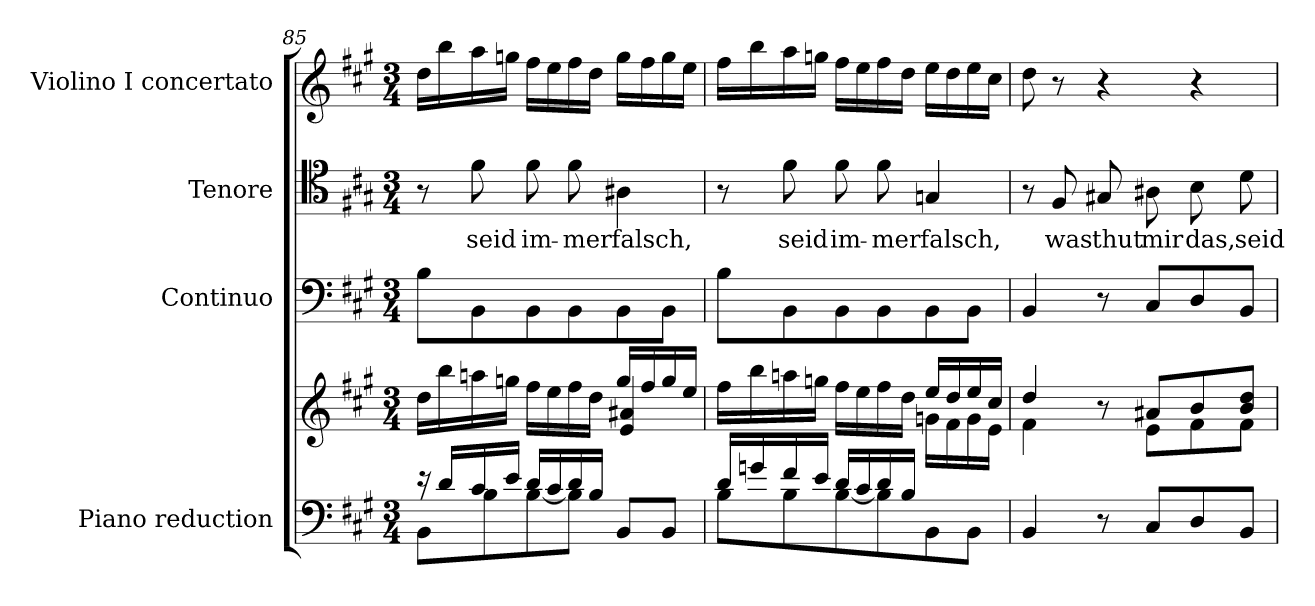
**kern	**kern	**kern	**kern	**text	**kern
*part4	*part4	*part3	*part2	*part2	*part1
*staff5	*staff4	*staff3	*staff2	*staff2	*staff1
*I"Piano reduction	*	*I"Continuo	*I"Tenore	*	*I"Violino I concertato
*I'Pno	*	*	*	*	*I'Vln
!!LO:LB:g=z
*clefF4	*clefG2	*clefF4	*clefC4	*	*clefG2
*k[f#c#g#]	*k[f#c#g#]	*k[f#c#g#]	*k[f#c#g#]	*	*k[f#c#g#]
*M3/4	*M3/4	*M3/4	*M3/4	*	*M3/4
=85	=85	=85	=85	=85	=85
*^	*^	*	*	*	*
16r	8BB\L	16dd\LL	2ryy	8B\L	8r	.	16dd\LL
16d/LL	.	16bb\	.	.	.	.	16bb\
!	!	!	!	!	!	!LO:LY:b	!
16c#/	8B\	16aan\	.	8BB\	8f#\	seid	16aa\
16e/JJ	.	16ggn\JJ	.	.	.	.	16ggn\JJ
!	!	!	!	!	!	!LO:LY:b	!
16d/LL	[8B\	16ff#\LL	.	8BB\	8f#\	im-	16ff#\LL
16c#/	.	16ee\	.	.	.	.	16ee\
!	!	!	!	!	!	!LO:LY:b	!
16d/	8B\J]	16ff#\	.	8BB\	8f#\	-mer	16ff#\
16B/JJ	.	16dd\JJ	.	.	.	.	16dd\JJ
!	!	!	!	!	!	!LO:LY:b	!
4ryy	8BB/L	16gg/LL	4e/ 4a#X/	8BB\	4A#X\	falsch,	16gg\LL
.	.	16ff#/	.	.	.	.	16ff#\
.	8BB/J	16gg/	.	8BB\J	.	.	16gg\
.	.	16ee/JJ	.	.	.	.	16ee\JJ
=86	=86	=86	=86	=86	=86	=86	=86
16d/LL	8B\L	16ff#\LL	2ryy	8B\L	8r	.	16ff#\LL
16gn/	.	16bb\	.	.	.	.	16bb\
!	!	!	!	!	!	!LO:LY:b	!
16f#/	8B\	16aan\	.	8BB\	8f#\	seid	16aa\
16e/JJ	.	16ggn\JJ	.	.	.	.	16ggn\JJ
!	!	!	!	!	!	!LO:LY:b	!
16d/LL	[8B\	16ff#\LL	.	8BB\	8f#\	im-	16ff#\LL
16c#/	.	16ee\	.	.	.	.	16ee\
!	!	!	!	!	!	!LO:LY:b	!
16d/	8B\]	16ff#\	.	8BB\	8f#\	-mer	16ff#\
16B/JJ	.	16dd\JJ	.	.	.	.	16dd\JJ
!	!	!	!	!	!	!LO:LY:b	!
4ryy	8BB\	16ee/LL	16gn\LL	8BB\	4Gn/	falsch,	16ee\LL
.	.	16dd/	16f#\	.	.	.	16dd\
.	8BB\J	16ee/	16g\	8BB\J	.	.	16ee\
.	.	16cc#/JJ	16e\JJ	.	.	.	16cc#\JJ
*v	*v	*	*	*	*	*	*
=87	=87	=87	=87	=87	=87	=87
4BB/	4dd/	4f#\	4BB/	8r	.	8dd\
!	!	!	!	!	!LO:LY:b	!
.	.	.	.	8F#/	was	8r
!	!	!	!	!	!LO:LY:b	!
8r	8r	8ryy	8r	8G#X/	thut	4r
!	!	!	!	!	!LO:LY:b	!
8C#/L	8a#X/L	8e\L	8C#/L	8A#X\	mir	.
!	!	!	!	!	!LO:LY:b	!
8D/	8b/	8f#\	8D/	8B\	das,	4r
!	!	!	!	!	!LO:LY:b	!
8BB/J	8b/ 8dd/J	8f#\J	8BB/J	8d\	seid	.
*	*v	*v	*	*	*	*
=	=	=	=	=	=
*-	*-	*-	*-	*-	*-
